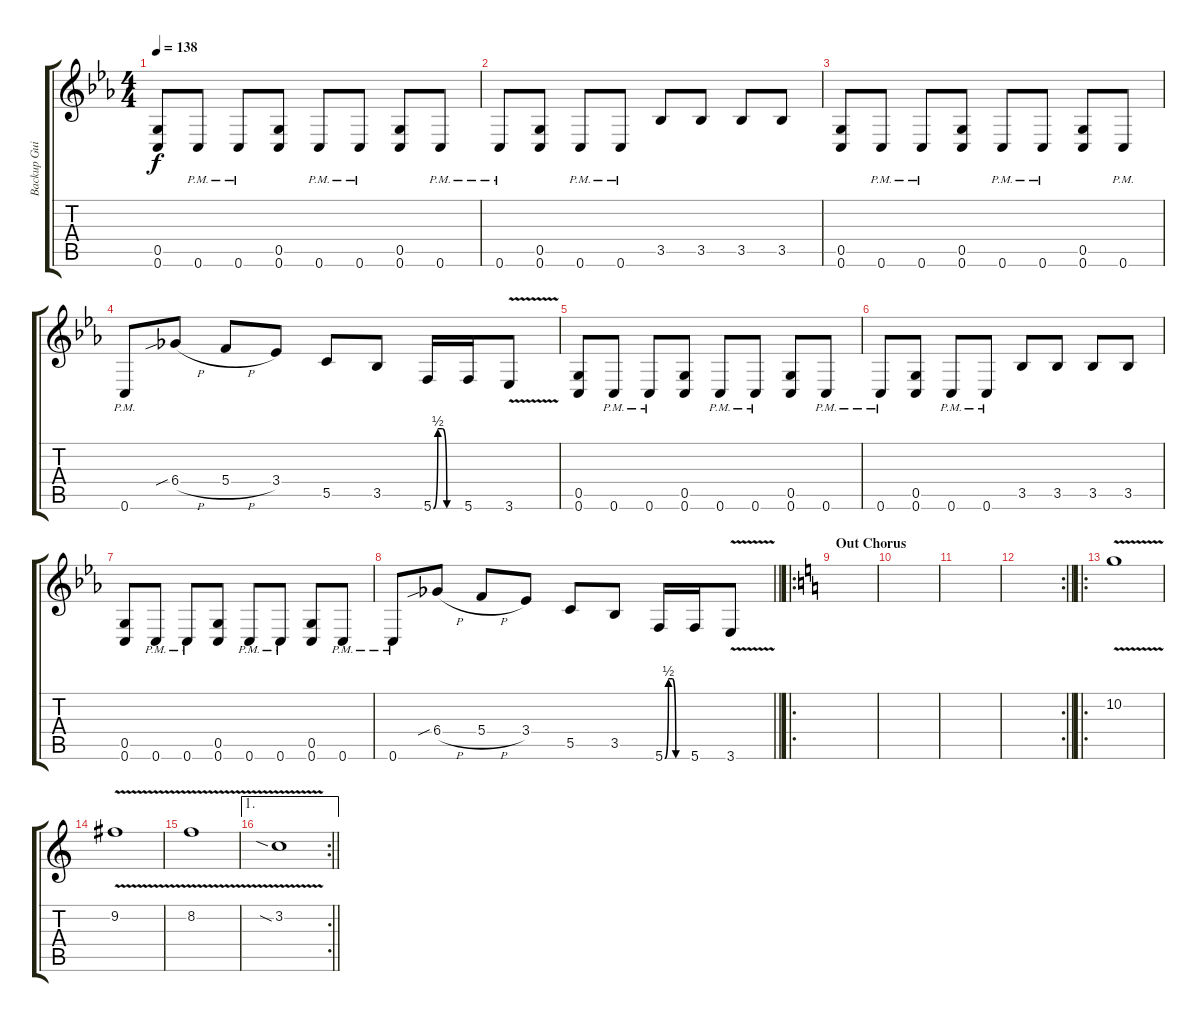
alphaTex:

\track ("Backup Guitar" "Backup Gui") {instrument distortionguitar}
\staff {score tabs}
\tuning (D4 A3 F3 C3 G2 C2) {hide}
\ts (4 4)
\tempo 138
\clef g2
\ks eb
(0.5 0.6).8{dy f} 0.6{pm}.8 0.6{pm}.8 (0.5 0.6).8 0.6{pm}.8 0.6{pm}.8 (0.5 0.6).8 0.6{pm}.8 |
0.6{pm}.8 (0.5 0.6).8 0.6{pm}.8 0.6{pm}.8 3.5.8 3.5.8 3.5.8 3.5.8 |
(0.5 0.6).8 0.6{pm}.8 0.6{pm}.8 (0.5 0.6).8 0.6{pm}.8 0.6{pm}.8 (0.5 0.6).8 0.6{pm}.8 |
0.6{pm}.8 6.4{sib h}.8 5.4{h}.8 3.4.8 5.5.8 3.5.8 5.6{be (custom 0 0 10 2 20 2 30 0 60 0)}.16 5.6.16 3.6{v}.8 |
(0.5 0.6).8 0.6{pm}.8 0.6{pm}.8 (0.5 0.6).8 0.6{pm}.8 0.6{pm}.8 (0.5 0.6).8 0.6{pm}.8 |
0.6{pm}.8 (0.5 0.6).8 0.6{pm}.8 0.6{pm}.8 3.5.8 3.5.8 3.5.8 3.5.8 |
(0.5 0.6).8 0.6{pm}.8 0.6{pm}.8 (0.5 0.6).8 0.6{pm}.8 0.6{pm}.8 (0.5 0.6).8 0.6{pm}.8 |
\barLineRight lightlight
0.6{pm}.8 6.4{sib h}.8 5.4{h}.8 3.4.8 5.5.8 3.5.8 5.6{be (custom 0 0 10 2 20 2 30 0 60 0)}.16 5.6.16 3.6{v}.8 |
\ro
\section ("" "Out Chorus")
\ks c
|
|
|
\rc 2
\barLineRight lightlight
|
\ro
10.2{v}.1 |
9.2{v}.1 |
8.2{v}.1 |
\ae 1
\rc 2
\barLineRight lightlight
3.2{v sia}.1
